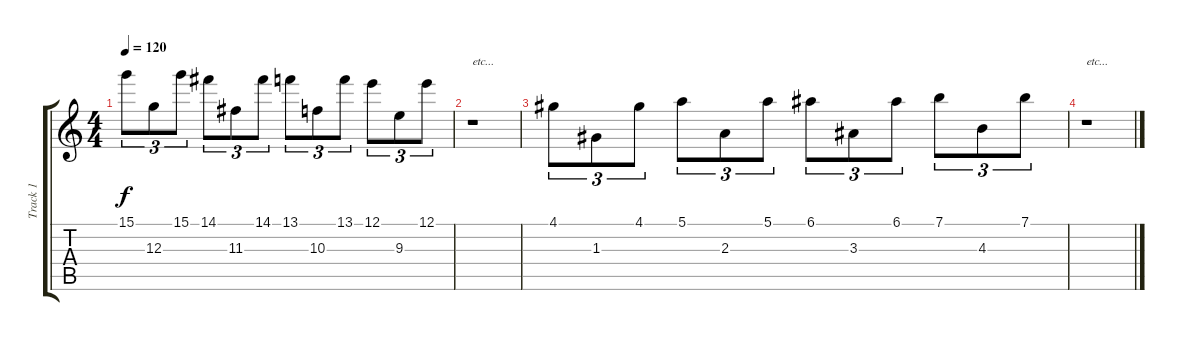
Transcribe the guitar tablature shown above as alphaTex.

\track ("Track 1" "Track 1") {instrument acousticguitarnylon}
\staff {score tabs}
\tuning (E4 B3 G3 D3 A2 E2) {hide}
\ts (4 4)
\tempo 120
\clef g2
\ks c
15.1.8{tu (3 2) dy f instrument acousticguitarnylon} 12.3.8{tu (3 2)} 15.1.8{tu (3 2)} 14.1.8{tu (3 2)} 11.3.8{tu (3 2)} 14.1.8{tu (3 2)} 13.1.8{tu (3 2)} 10.3.8{tu (3 2)} 13.1.8{tu (3 2)} 12.1.8{tu (3 2)} 9.3.8{tu (3 2)} 12.1.8{tu (3 2)} |
r.1{txt "etc..."} |
4.1.8{tu (3 2)} 1.3.8{tu (3 2)} 4.1.8{tu (3 2)} 5.1.8{tu (3 2)} 2.3.8{tu (3 2)} 5.1.8{tu (3 2)} 6.1.8{tu (3 2)} 3.3.8{tu (3 2)} 6.1.8{tu (3 2)} 7.1.8{tu (3 2)} 4.3.8{tu (3 2)} 7.1.8{tu (3 2)} |
r.1{txt "etc..."}
